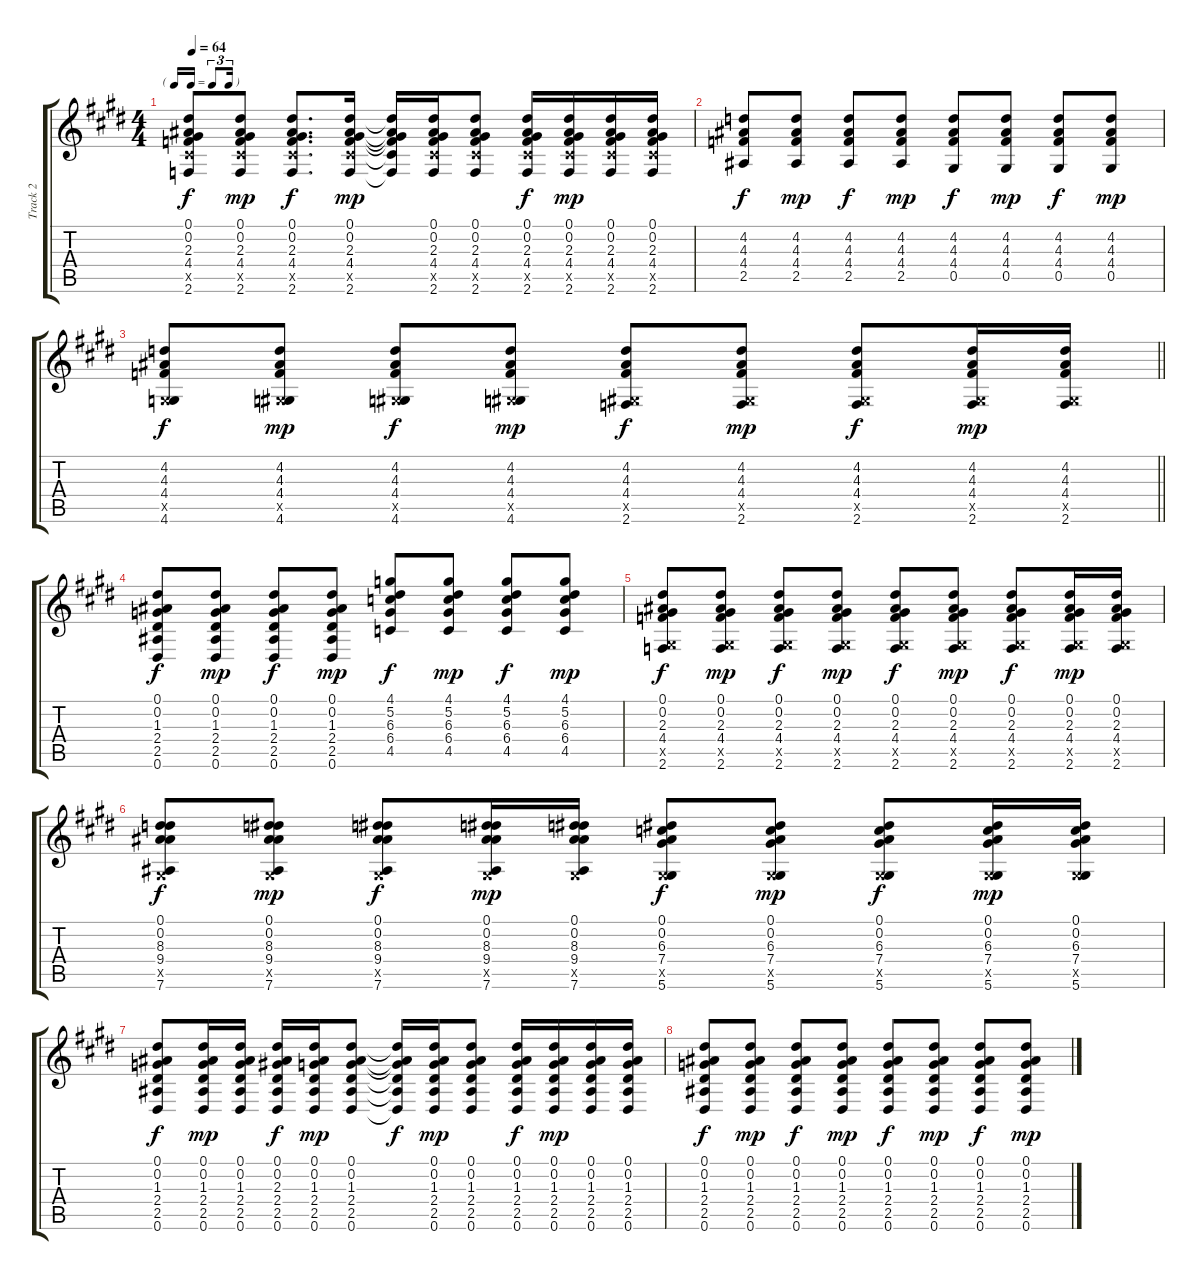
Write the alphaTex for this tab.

\track ("Track 2" "Track 2") {instrument acousticguitarsteel}
\staff {score tabs}
\tuning (Eb4 Bb3 Gb3 Db3 Ab2 Eb2) {hide}
\ts (4 4)
\tf triplet16th
\tempo 64
\clef g2
\ks e
(0.1 0.2 2.3 4.4 5.5{x} 2.6).8{dy f} (0.1 0.2 2.3 4.4 5.5{x} 2.6).8{dy mp} (0.1 0.2 2.3 4.4 5.5{x} 2.6).8{d dy f} (0.1 0.2 2.3 4.4 5.5{x} 2.6).16{dy mp} (0.1{t} 0.2{t} 2.3{t} 4.4{t} 5.5{t} 2.6{t}).16 (0.1 0.2 2.3 4.4 5.5{x} 2.6).16 (0.1 0.2 2.3 4.4 5.5{x} 2.6).8 (0.1 0.2 2.3 4.4 5.5{x} 2.6).16{dy f} (0.1 0.2 2.3 4.4 5.5{x} 2.6).16{dy mp} (0.1 0.2 2.3 4.4 5.5{x} 2.6).16 (0.1 0.2 2.3 4.4 5.5{x} 2.6).16 |
(4.2 4.3 4.4 2.5).8{dy f} (4.2 4.3 4.4 2.5).8{dy mp} (4.2 4.3 4.4 2.5).8{dy f} (4.2 4.3 4.4 2.5).8{dy mp} (4.2 4.3 4.4 0.5).8{dy f} (4.2 4.3 4.4 0.5).8{dy mp} (4.2 4.3 4.4 0.5).8{dy f} (4.2 4.3 4.4 0.5).8{dy mp} |
\barLineRight lightlight
(4.2 4.3 4.4 0.5{x} 4.6).8{dy f} (4.2 4.3 4.4 0.5{x} 4.6).8{dy mp} (4.2 4.3 4.4 0.5{x} 4.6).8{dy f} (4.2 4.3 4.4 0.5{x} 4.6).8{dy mp} (4.2 4.3 4.4 0.5{x} 2.6).8{dy f} (4.2 4.3 4.4 0.5{x} 2.6).8{dy mp} (4.2 4.3 4.4 0.5{x} 2.6).8{dy f} (4.2 4.3 4.4 0.5{x} 2.6).16{dy mp} (4.2 4.3 4.4 0.5{x} 2.6).16 |
(0.1 0.2 1.3 2.4 2.5 0.6).8{dy f} (0.1 0.2 1.3 2.4 2.5 0.6).8{dy mp} (0.1 0.2 1.3 2.4 2.5 0.6).8{dy f} (0.1 0.2 1.3 2.4 2.5 0.6).8{dy mp} (4.1 5.2 6.3 6.4 4.5).8{dy f} (4.1 5.2 6.3 6.4 4.5).8{dy mp} (4.1 5.2 6.3 6.4 4.5).8{dy f} (4.1 5.2 6.3 6.4 4.5).8{dy mp} |
(0.1 0.2 2.3 4.4 0.5{x} 2.6).8{dy f} (0.1 0.2 2.3 4.4 0.5{x} 2.6).8{dy mp} (0.1 0.2 2.3 4.4 0.5{x} 2.6).8{dy f} (0.1 0.2 2.3 4.4 0.5{x} 2.6).8{dy mp} (0.1 0.2 2.3 4.4 0.5{x} 2.6).8{dy f} (0.1 0.2 2.3 4.4 0.5{x} 2.6).8{dy mp} (0.1 0.2 2.3 4.4 0.5{x} 2.6).8{dy f} (0.1 0.2 2.3 4.4 0.5{x} 2.6).16{dy mp} (0.1 0.2 2.3 4.4 0.5{x} 2.6).16 |
(0.1 0.2 8.3 9.4 0.5{x} 7.6).8{dy f} (0.1 0.2 8.3 9.4 0.5{x} 7.6).8{dy mp} (0.1 0.2 8.3 9.4 0.5{x} 7.6).8{dy f} (0.1 0.2 8.3 9.4 0.5{x} 7.6).16{dy mp} (0.1 0.2 8.3 9.4 0.5{x} 7.6).16 (0.1 0.2 6.3 7.4 0.5{x} 5.6).8{dy f} (0.1 0.2 6.3 7.4 0.5{x} 5.6).8{dy mp} (0.1 0.2 6.3 7.4 0.5{x} 5.6).8{dy f} (0.1 0.2 6.3 7.4 0.5{x} 5.6).16{dy mp} (0.1 0.2 6.3 7.4 0.5{x} 5.6).16 |
(0.1 0.2 1.3 2.4 2.5 0.6).8{dy f} (0.1 0.2 1.3 2.4 2.5 0.6).16{dy mp} (0.1 0.2 1.3 2.4 2.5 0.6).16 (0.1 0.2 2.3 2.4 2.5 0.6).16{dy f} (0.1 0.2 1.3 2.4 2.5 0.6).16{dy mp} (0.1 0.2 1.3 2.4 2.5 0.6).8 (0.1{t} 0.2{t} 1.3{t} 2.4{t} 2.5{t} 0.6{t}).16{dy f} (0.1 0.2 1.3 2.4 2.5 0.6).16{dy mp} (0.1 0.2 1.3 2.4 2.5 0.6).8 (0.1 0.2 1.3 2.4 2.5 0.6).16{dy f} (0.1 0.2 1.3 2.4 2.5 0.6).16{dy mp} (0.1 0.2 1.3 2.4 2.5 0.6).16 (0.1 0.2 1.3 2.4 2.5 0.6).16 |
(0.1 0.2 1.3 2.4 2.5 0.6).8{dy f} (0.1 0.2 1.3 2.4 2.5 0.6).8{dy mp} (0.1 0.2 1.3 2.4 2.5 0.6).8{dy f} (0.1 0.2 1.3 2.4 2.5 0.6).8{dy mp} (0.1 0.2 1.3 2.4 2.5 0.6).8{dy f} (0.1 0.2 1.3 2.4 2.5 0.6).8{dy mp} (0.1 0.2 1.3 2.4 2.5 0.6).8{dy f} (0.1 0.2 1.3 2.4 2.5 0.6).8{dy mp}
